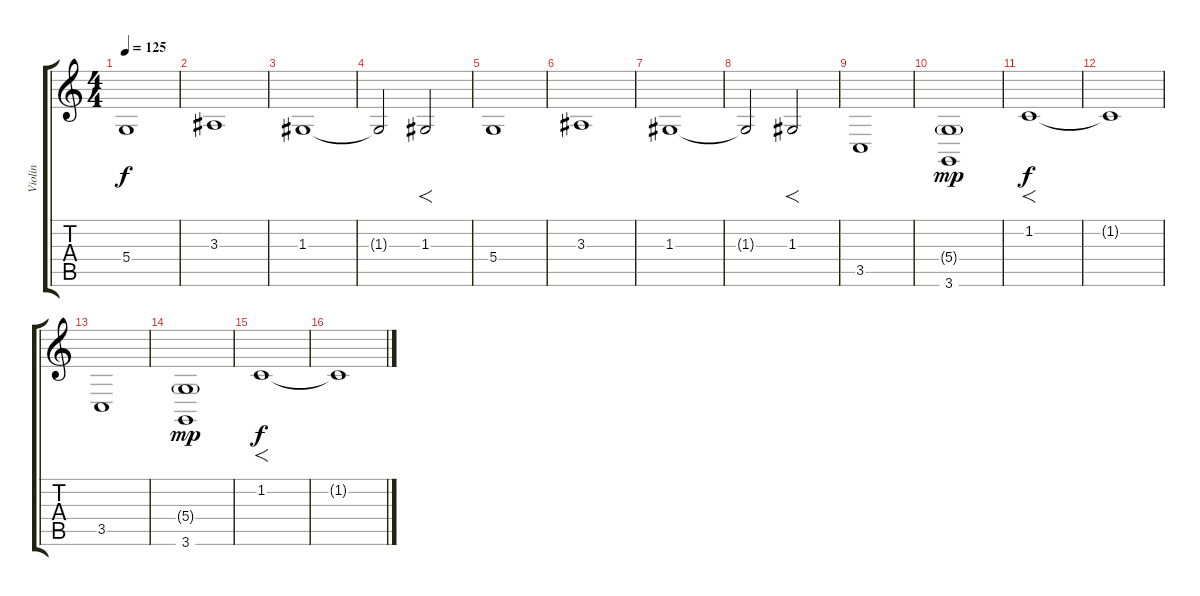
\track ("Violin" "Violin") {instrument violin}
\staff {score tabs}
\tuning (E4 B3 G3 D3 A2 E2) {hide}
\ts (4 4)
\tempo 125
\clef g2
\ks c
5.4.1{dy f} |
3.3.1 |
1.3.1 |
1.3{t}.2 1.3.2{f} |
5.4.1 |
3.3.1 |
1.3.1 |
1.3{t}.2 1.3.2{f} |
3.5.1 |
(5.4{g} 3.6).1{dy mp} |
1.2.1{f dy f} |
1.2{t}.1 |
3.5.1 |
(5.4{g} 3.6).1{dy mp} |
1.2.1{f dy f} |
1.2{t}.1
